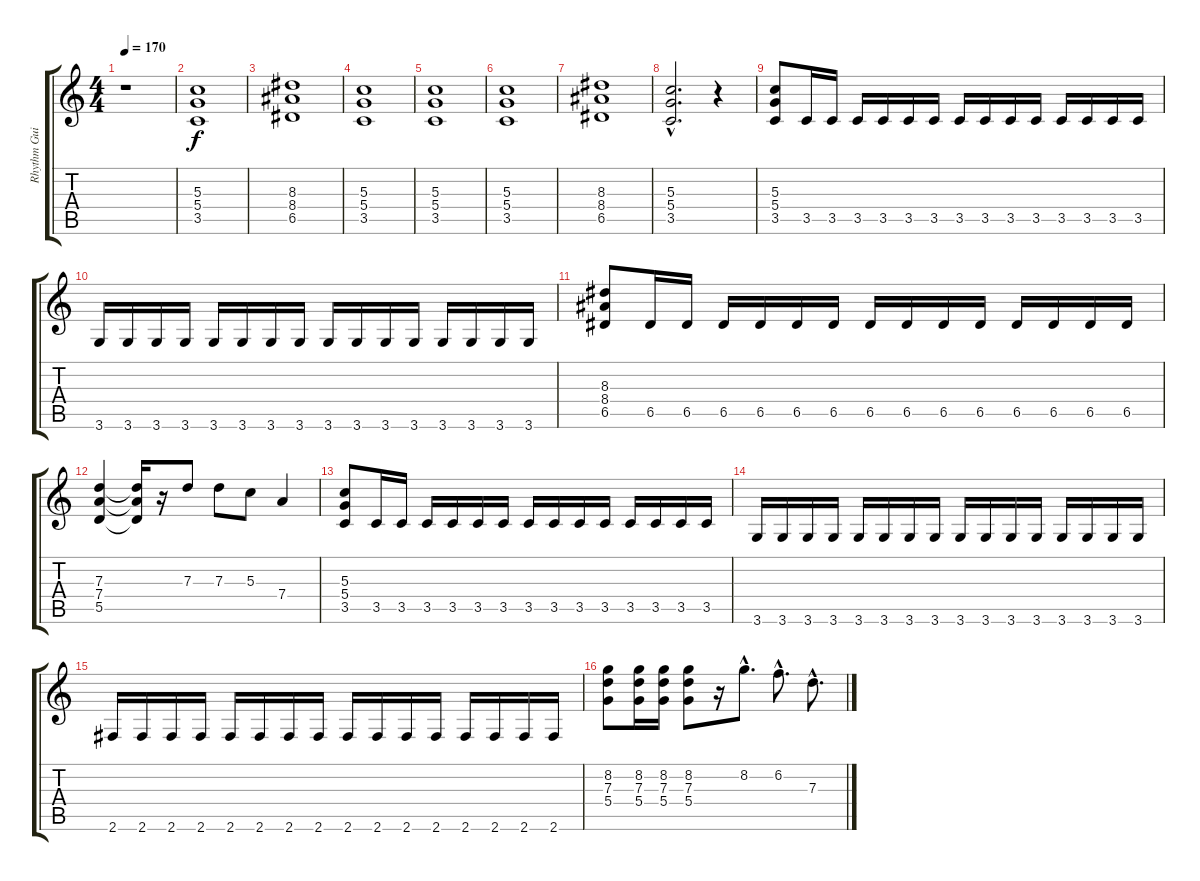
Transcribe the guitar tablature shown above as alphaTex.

\track ("Rhythm Guitar" "Rhythm Gui") {instrument distortionguitar}
\staff {score tabs}
\tuning (E4 B3 G3 D3 A2 E2) {hide}
\ts (4 4)
\tempo 170
\clef g2
\ks c
r.1{dy f} |
(5.3 5.4 3.5).1 |
(8.3 8.4 6.5).1 |
(5.3 5.4 3.5).1 |
(5.3 5.4 3.5).1 |
(5.3 5.4 3.5).1 |
(8.3 8.4 6.5).1 |
(5.3{hac} 5.4{hac} 3.5{hac}).2{d} r.4 |
(5.3 5.4 3.5).8 3.5.16 3.5.16 3.5.16 3.5.16 3.5.16 3.5.16 3.5.16 3.5.16 3.5.16 3.5.16 3.5.16 3.5.16 3.5.16 3.5.16 |
3.6.16 3.6.16 3.6.16 3.6.16 3.6.16 3.6.16 3.6.16 3.6.16 3.6.16 3.6.16 3.6.16 3.6.16 3.6.16 3.6.16 3.6.16 3.6.16 |
(8.3 8.4 6.5).8 6.5.16 6.5.16 6.5.16 6.5.16 6.5.16 6.5.16 6.5.16 6.5.16 6.5.16 6.5.16 6.5.16 6.5.16 6.5.16 6.5.16 |
(7.3 7.4 5.5).4 (7.3{t} 7.4{t} 5.5{t}).16 r.16 7.3.8 7.3.8 5.3.8 7.4.4 |
(5.3 5.4 3.5).8 3.5.16 3.5.16 3.5.16 3.5.16 3.5.16 3.5.16 3.5.16 3.5.16 3.5.16 3.5.16 3.5.16 3.5.16 3.5.16 3.5.16 |
3.6.16 3.6.16 3.6.16 3.6.16 3.6.16 3.6.16 3.6.16 3.6.16 3.6.16 3.6.16 3.6.16 3.6.16 3.6.16 3.6.16 3.6.16 3.6.16 |
2.6.16 2.6.16 2.6.16 2.6.16 2.6.16 2.6.16 2.6.16 2.6.16 2.6.16 2.6.16 2.6.16 2.6.16 2.6.16 2.6.16 2.6.16 2.6.16 |
(8.2 7.3 5.4).8 (8.2 7.3 5.4).16 (8.2 7.3 5.4).16 (8.2 7.3 5.4).8 r.16 8.2{hac}.8{d} 6.2{hac}.8{d} 7.3{hac}.8{d}
